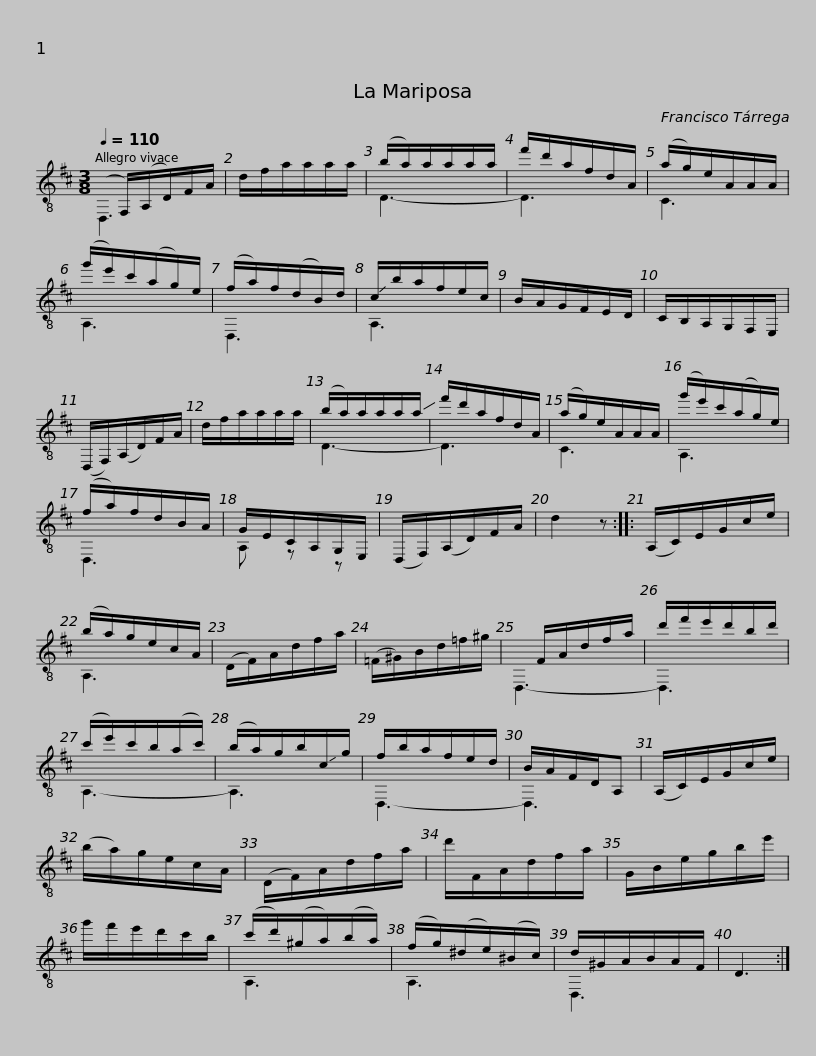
X:1
%%score ( 1 2 )
L:1/8
Q:1/4=110
M:3/8
I:linebreak $
K:D
V:1 treble-8
V:2 treble-8
V:1
(x/F,/)(A,/D/)F/A/ | d/f/a/a/a/a/ | (b/a/)a/a/a/a/ | f'/d'/a/f/d/A/ |$ (a/g/)e/A/A/A/ | %5
 (g'/e'/)c'/(a/g/)e/ | (f/a/)f/(d/B/)d/ | !-(!c/!-)!b/a/f/e/c/ |$ B/A/G/F/E/D/ | C/B,/A,/G,/F,/E,/ | %10
 (D,/F,/)(A,/D/)F/A/ | d/f/a/a/a/a/ |$ (b/a/)a/a/a/!-(!a/ | !-)!f'/d'/a/f/d/A/ | (a/g/)e/A/A/A/ | %15
 (g'/e'/)c'/(a/g/)e/ |$ (f/a/)f/d/B/A/ | G/E/C/A,/G,/E,/ | (D,/F,/)(A,/D/)F/A/ | d2 z ::$ %20
 (A,/C/)E/G/c/e/ | (b/a/)g/e/c/A/ | (D/F/)A/d/f/a/ |$ (=F/^G/)B/d/=f/^g/ |x/F/A/d/f/a/ | %25
 d'/f'/e'/d'/b/d'/ |$ (c'/e'/)c'/b/(a/c'/) | (b/a/)g/b/!-(!c/!-)!g/ | f/b/a/f/e/d/ |$ B/A/F/D/A, | %30
 (A,/C/)E/G/c/e/ | (b/a/)g/e/c/A/ |$ (D/F/)A/d/f/a/ | d'/F/A/d/f/a/ | G/B/e/g/b/e'/ |$ %35
 g'/f'/e'/d'/c'/b/ | (c'/d'/)(^g/a/)(b/a/) | (f/g/)(^d/e/)(^B/c/) | d/^G/A/B/A/F/ | D3 :| %40
V:2
 D,3 | x3 | D3- | D3 |$ C3 | %5
 A,3 | D,3 | A,3 |$ x3 | x3 | %10
 x3 | x3 |$ D3- | D3 | C3 | %15
 A,3 |$ D,3 | A, z z | x3 | x3 ::$ %20
 x3 | A,3 | x3 |$ x3 | D,3- | %25
 D,3 |$ A,3- | A,3 | D,3- |$ D,3 | %30
 x3 | x3 |$ x3 | x3 | x3 |$ %35
 x3 | A,3 | A,3 | D,3 | x3 :| %40
